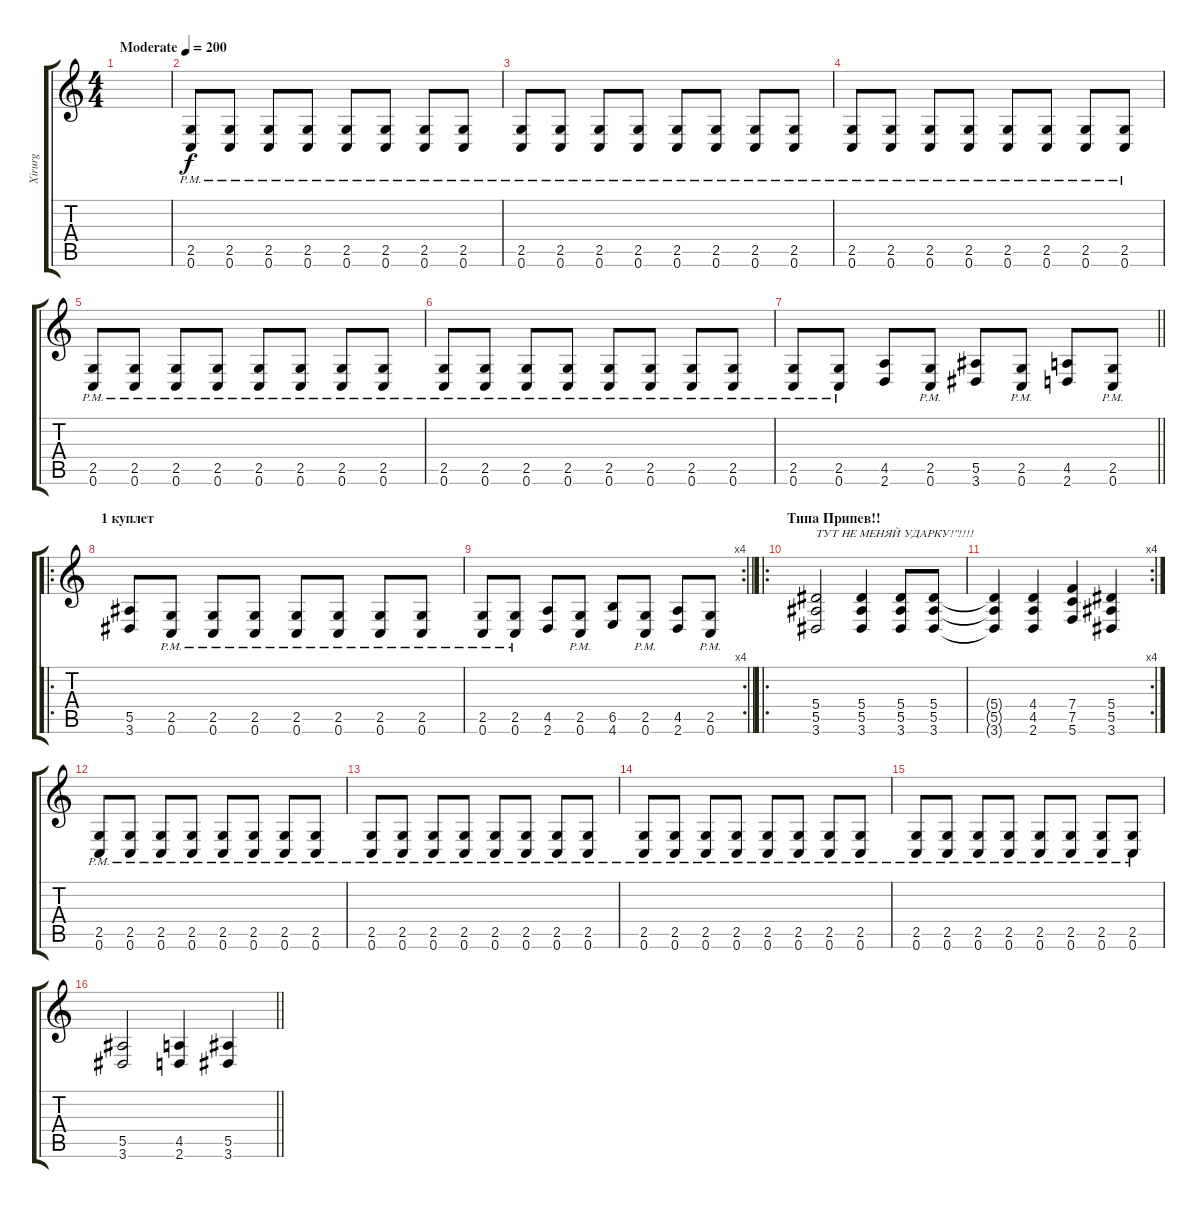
\track ("Xirurg" "Xirurg") {instrument distortionguitar}
\staff {score tabs}
\tuning (C4 G3 Eb3 Bb2 F2 C2) {hide}
\ts (4 4)
\tempo (200 "Moderate")
\clef g2
\ks c
|
(2.5{pm} 0.6{pm}).8 (2.5{pm} 0.6{pm}).8 (2.5{pm} 0.6{pm}).8 (2.5{pm} 0.6{pm}).8 (2.5{pm} 0.6{pm}).8 (2.5{pm} 0.6{pm}).8 (2.5{pm} 0.6{pm}).8 (2.5{pm} 0.6{pm}).8 |
(2.5{pm} 0.6{pm}).8 (2.5{pm} 0.6{pm}).8 (2.5{pm} 0.6{pm}).8 (2.5{pm} 0.6{pm}).8 (2.5{pm} 0.6{pm}).8 (2.5{pm} 0.6{pm}).8 (2.5{pm} 0.6{pm}).8 (2.5{pm} 0.6{pm}).8 |
(2.5{pm} 0.6{pm}).8 (2.5{pm} 0.6{pm}).8 (2.5{pm} 0.6{pm}).8 (2.5{pm} 0.6{pm}).8 (2.5{pm} 0.6{pm}).8 (2.5{pm} 0.6{pm}).8 (2.5{pm} 0.6{pm}).8 (2.5{pm} 0.6{pm}).8 |
(2.5{pm} 0.6{pm}).8 (2.5{pm} 0.6{pm}).8 (2.5{pm} 0.6{pm}).8 (2.5{pm} 0.6{pm}).8 (2.5{pm} 0.6{pm}).8 (2.5{pm} 0.6{pm}).8 (2.5{pm} 0.6{pm}).8 (2.5{pm} 0.6{pm}).8 |
(2.5{pm} 0.6{pm}).8 (2.5{pm} 0.6{pm}).8 (2.5{pm} 0.6{pm}).8 (2.5{pm} 0.6{pm}).8 (2.5{pm} 0.6{pm}).8 (2.5{pm} 0.6{pm}).8 (2.5{pm} 0.6{pm}).8 (2.5{pm} 0.6{pm}).8 |
\barLineRight lightlight
(2.5{pm} 0.6{pm}).8 (2.5{pm} 0.6{pm}).8 (4.5 2.6).8 (2.5{pm} 0.6{pm}).8 (5.5 3.6).8 (2.5{pm} 0.6{pm}).8 (4.5 2.6).8 (2.5{pm} 0.6{pm}).8 |
\ro
\section ("" "1 куплет")
(5.5 3.6).8 (2.5{pm} 0.6{pm}).8 (2.5{pm} 0.6{pm}).8 (2.5{pm} 0.6{pm}).8 (2.5{pm} 0.6{pm}).8 (2.5{pm} 0.6{pm}).8 (2.5{pm} 0.6{pm}).8 (2.5{pm} 0.6{pm}).8 |
\rc 4
\barLineRight lightlight
(2.5{pm} 0.6{pm}).8 (2.5{pm} 0.6{pm}).8 (4.5 2.6).8 (2.5{pm} 0.6{pm}).8 (6.5 4.6).8 (2.5{pm} 0.6{pm}).8 (4.5 2.6).8 (2.5{pm} 0.6{pm}).8 |
\ro
\section ("" "Типа Припев!! ")
(5.4 5.5 3.6).2{txt "ТУТ НЕ МЕНЯЙ УДАРКУ!\"!!!!"} (5.4 5.5 3.6).4 (5.4 5.5 3.6).8 (5.4 5.5 3.6).8 |
\rc 4
(5.4{t} 5.5{t} 3.6{t}).4 (4.4 4.5 2.6).4 (7.4 7.5 5.6).4 (5.4 5.5 3.6).4 |
(2.5{pm} 0.6{pm}).8 (2.5{pm} 0.6{pm}).8 (2.5{pm} 0.6{pm}).8 (2.5{pm} 0.6{pm}).8 (2.5{pm} 0.6{pm}).8 (2.5{pm} 0.6{pm}).8 (2.5{pm} 0.6{pm}).8 (2.5{pm} 0.6{pm}).8 |
(2.5{pm} 0.6{pm}).8 (2.5{pm} 0.6{pm}).8 (2.5{pm} 0.6{pm}).8 (2.5{pm} 0.6{pm}).8 (2.5{pm} 0.6{pm}).8 (2.5{pm} 0.6{pm}).8 (2.5{pm} 0.6{pm}).8 (2.5{pm} 0.6{pm}).8 |
(2.5{pm} 0.6{pm}).8 (2.5{pm} 0.6{pm}).8 (2.5{pm} 0.6{pm}).8 (2.5{pm} 0.6{pm}).8 (2.5{pm} 0.6{pm}).8 (2.5{pm} 0.6{pm}).8 (2.5{pm} 0.6{pm}).8 (2.5{pm} 0.6{pm}).8 |
(2.5{pm} 0.6{pm}).8 (2.5{pm} 0.6{pm}).8 (2.5{pm} 0.6{pm}).8 (2.5{pm} 0.6{pm}).8 (2.5{pm} 0.6{pm}).8 (2.5{pm} 0.6{pm}).8 (2.5{pm} 0.6{pm}).8 (2.5{pm} 0.6{pm}).8 |
\barLineRight lightlight
(5.5 3.6).2 (4.5 2.6).4 (5.5 3.6).4
